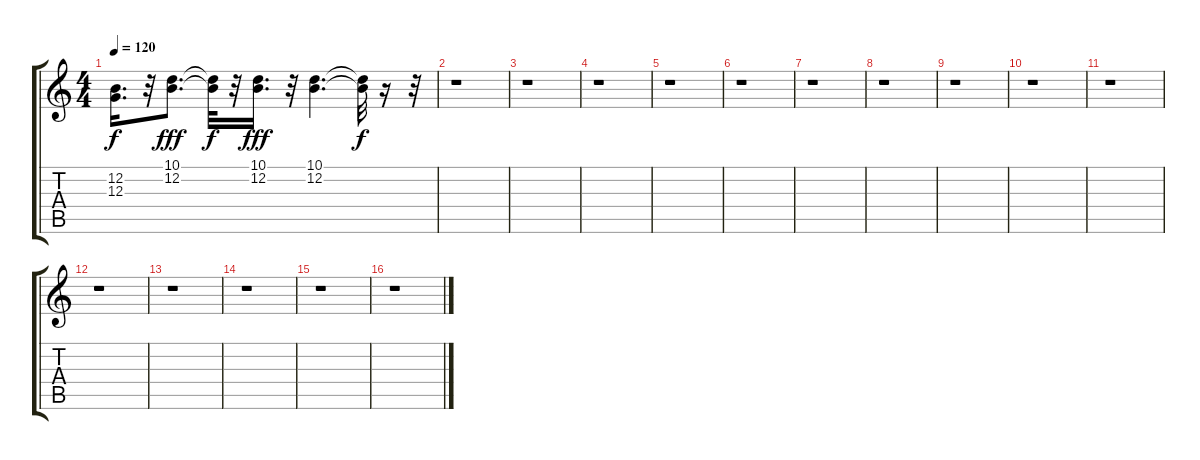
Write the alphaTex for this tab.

\track "" {instrument choiraahs}
\staff {score tabs}
\tuning (E4 B3 G3 D3 A2 E2) {hide}
\ts (4 4)
\tempo 120
\clef g2
\ks c
(12.2{t} 12.3{t}).16{d dy f} r.32 (10.1 12.2).8{d dy fff} (10.1{t} 12.2{t}).32{dy f} r.32 (10.1 12.2).16{d dy fff} r.32 (10.1 12.2).4{d} (10.1{t} 12.2{t}).32{dy f} r.16 r.32 |
r.1 |
r.1 |
r.1 |
r.1 |
r.1 |
r.1 |
r.1 |
r.1 |
r.1 |
r.1 |
r.1 |
r.1 |
r.1 |
r.1 |
r.1
